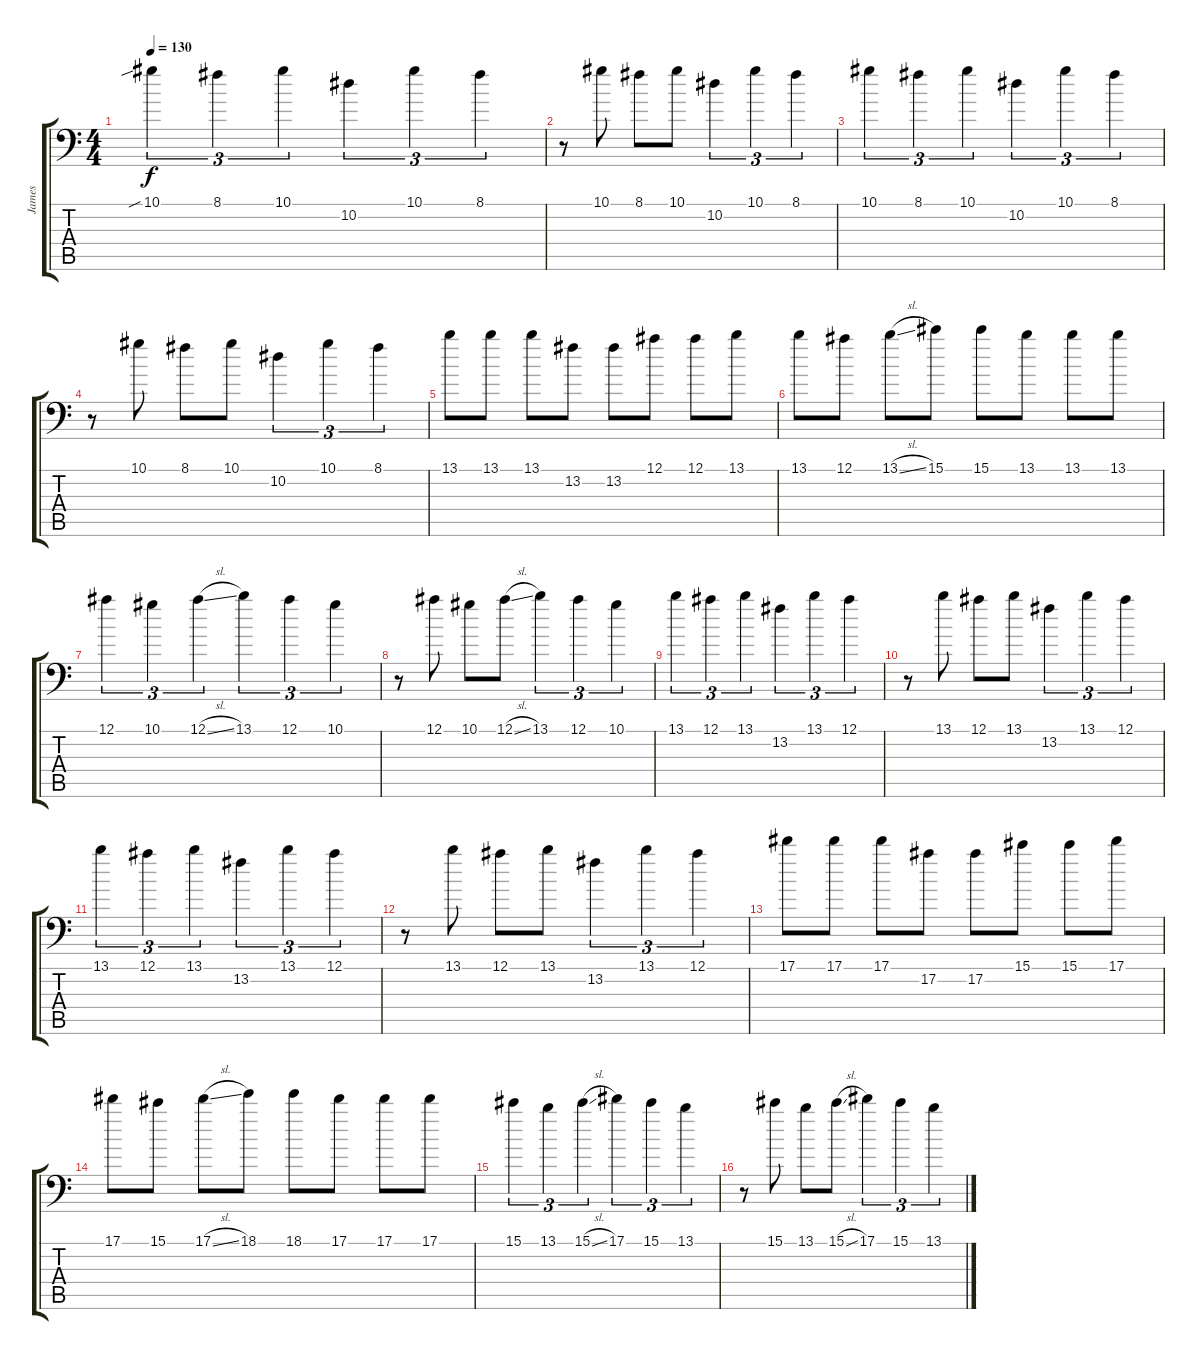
\track ("James" "James") {instrument distortionguitar}
\staff {score tabs}
\tuning (Bb3 F3 Db3 Ab2 Eb2 Ab1) {hide}
\ts (4 4)
\tempo 130
\clef f4
\ks c
10.1{sib}.4{tu (3 2) dy f} 8.1.4{tu (3 2)} 10.1.4{tu (3 2)} 10.2.4{tu (3 2)} 10.1.4{tu (3 2)} 8.1.4{tu (3 2)} |
r.8 10.1.8 8.1.8 10.1.8 10.2.4{tu (3 2)} 10.1.4{tu (3 2)} 8.1.4{tu (3 2)} |
10.1.4{tu (3 2)} 8.1.4{tu (3 2)} 10.1.4{tu (3 2)} 10.2.4{tu (3 2)} 10.1.4{tu (3 2)} 8.1.4{tu (3 2)} |
r.8 10.1.8 8.1.8 10.1.8 10.2.4{tu (3 2)} 10.1.4{tu (3 2)} 8.1.4{tu (3 2)} |
13.1.8 13.1.8 13.1.8 13.2.8 13.2.8 12.1.8 12.1.8 13.1.8 |
13.1.8 12.1.8 13.1{sl}.8 15.1.8 15.1.8 13.1.8 13.1.8 13.1.8 |
12.1.4{tu (3 2)} 10.1.4{tu (3 2)} 12.1{sl}.4{tu (3 2)} 13.1.4{tu (3 2)} 12.1.4{tu (3 2)} 10.1.4{tu (3 2)} |
r.8 12.1.8 10.1.8 12.1{sl}.8 13.1.4{tu (3 2)} 12.1.4{tu (3 2)} 10.1.4{tu (3 2)} |
13.1.4{tu (3 2)} 12.1.4{tu (3 2)} 13.1.4{tu (3 2)} 13.2.4{tu (3 2)} 13.1.4{tu (3 2)} 12.1.4{tu (3 2)} |
r.8 13.1.8 12.1.8 13.1.8 13.2.4{tu (3 2)} 13.1.4{tu (3 2)} 12.1.4{tu (3 2)} |
13.1.4{tu (3 2)} 12.1.4{tu (3 2)} 13.1.4{tu (3 2)} 13.2.4{tu (3 2)} 13.1.4{tu (3 2)} 12.1.4{tu (3 2)} |
r.8 13.1.8 12.1.8 13.1.8 13.2.4{tu (3 2)} 13.1.4{tu (3 2)} 12.1.4{tu (3 2)} |
17.1.8 17.1.8 17.1.8 17.2.8 17.2.8 15.1.8 15.1.8 17.1.8 |
17.1.8 15.1.8 17.1{sl}.8 18.1.8 18.1.8 17.1.8 17.1.8 17.1.8 |
15.1.4{tu (3 2)} 13.1.4{tu (3 2)} 15.1{sl}.4{tu (3 2)} 17.1.4{tu (3 2)} 15.1.4{tu (3 2)} 13.1.4{tu (3 2)} |
r.8 15.1.8 13.1.8 15.1{sl}.8 17.1.4{tu (3 2)} 15.1.4{tu (3 2)} 13.1.4{tu (3 2)}
